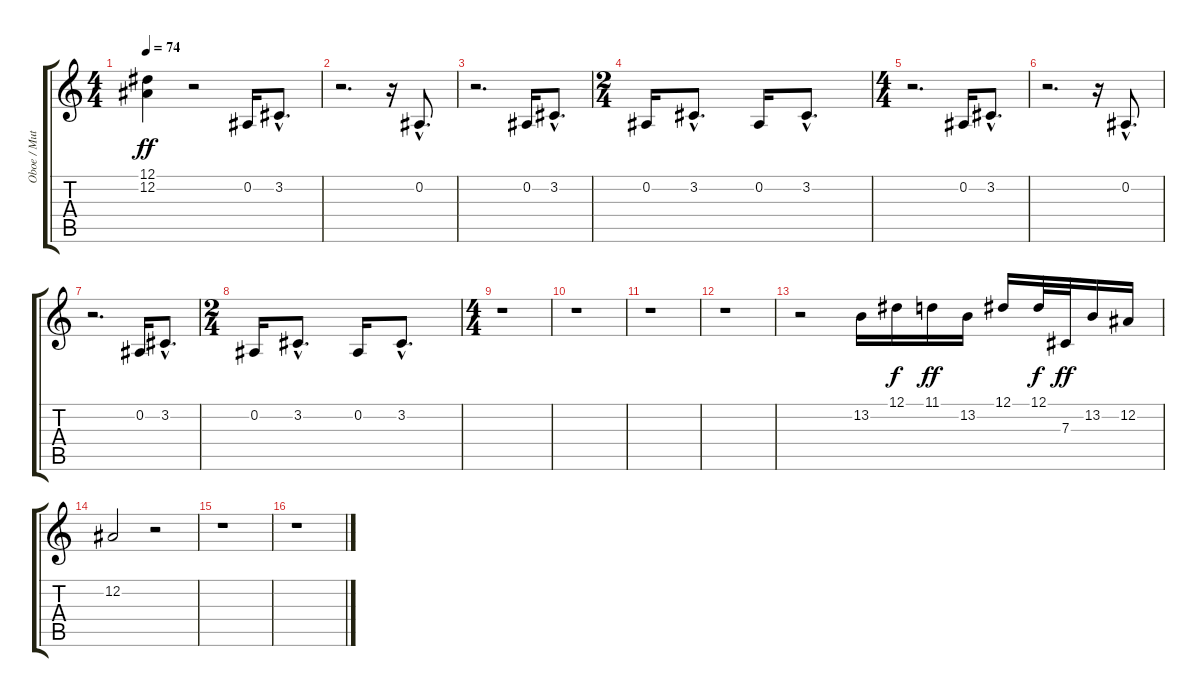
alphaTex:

\track ("Oboe / Muted Trumpet" "Oboe / Mut") {instrument oboe}
\staff {score tabs}
\tuning (Eb4 Bb3 Gb3 Db3 Ab2 Eb2) {hide}
\ts (4 4)
\tempo 74
\clef g2
\ks c
(12.1 12.2).4{dy ff instrument mutedtrumpet} r.2 0.2.16 3.2{hac}.8{d} |
r.2{d} r.16 0.2{hac}.8{d} |
r.2{d} 0.2.16 3.2{hac}.8{d} |
\ts (2 4)
0.2.16 3.2{hac}.8{d} 0.2.16 3.2{hac}.8{d} |
\ts (4 4)
r.2{d} 0.2.16 3.2{hac}.8{d} |
r.2{d} r.16 0.2{hac}.8{d} |
r.2{d} 0.2.16 3.2{hac}.8{d} |
\ts (2 4)
0.2.16 3.2{hac}.8{d} 0.2.16 3.2{hac}.8{d} |
\ts (4 4)
r.1 |
r.1 |
r.1 |
r.1 |
r.2{instrument oboe} 13.2.16 12.1.16{dy f} 11.1.16{dy ff} 13.2.16 12.1.16 12.1.32{dy f} 7.3.32{dy ff} 13.2.16 12.2.16 |
12.2.2 r.2 |
r.1 |
r.1
